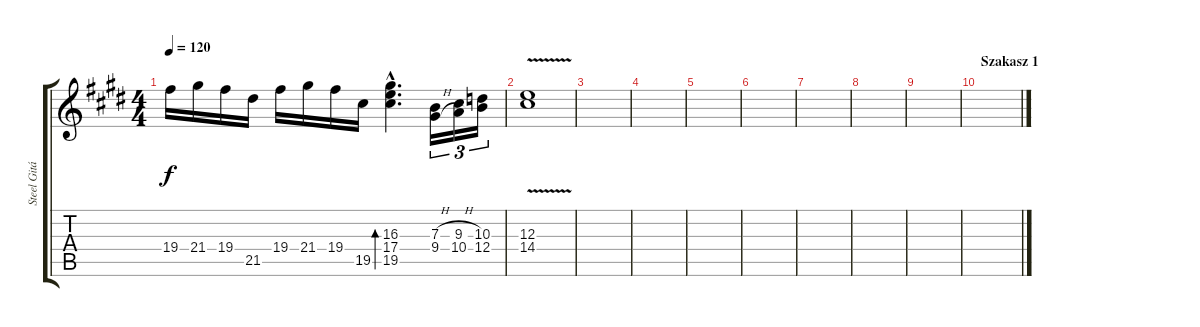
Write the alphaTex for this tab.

\track ("Steel Gitár Szóló" "Steel Gitá") {instrument acousticguitarsteel}
\staff {score tabs}
\tuning (Db4 Ab3 E3 B2 Gb2 Db2) {hide}
\ts (4 4)
\tempo 120
\clef g2
\ks c#minor
19.4.16{dy f} 21.4.16 19.4.16 21.5.16 19.4.16 21.4.16 19.4.16 19.5.16 (16.3{hac} 17.4{hac} 19.5{hac}).4{d bd 60} (7.3{h} 9.4{h}).16{tu (3 2)} (9.3{h} 10.4{h}).16{tu (3 2)} (10.3 12.4).16{tu (3 2)} |
(12.3{v} 14.4{v}).1 |
|
|
|
|
|
|
|
\section ("" "Szakasz 1")
